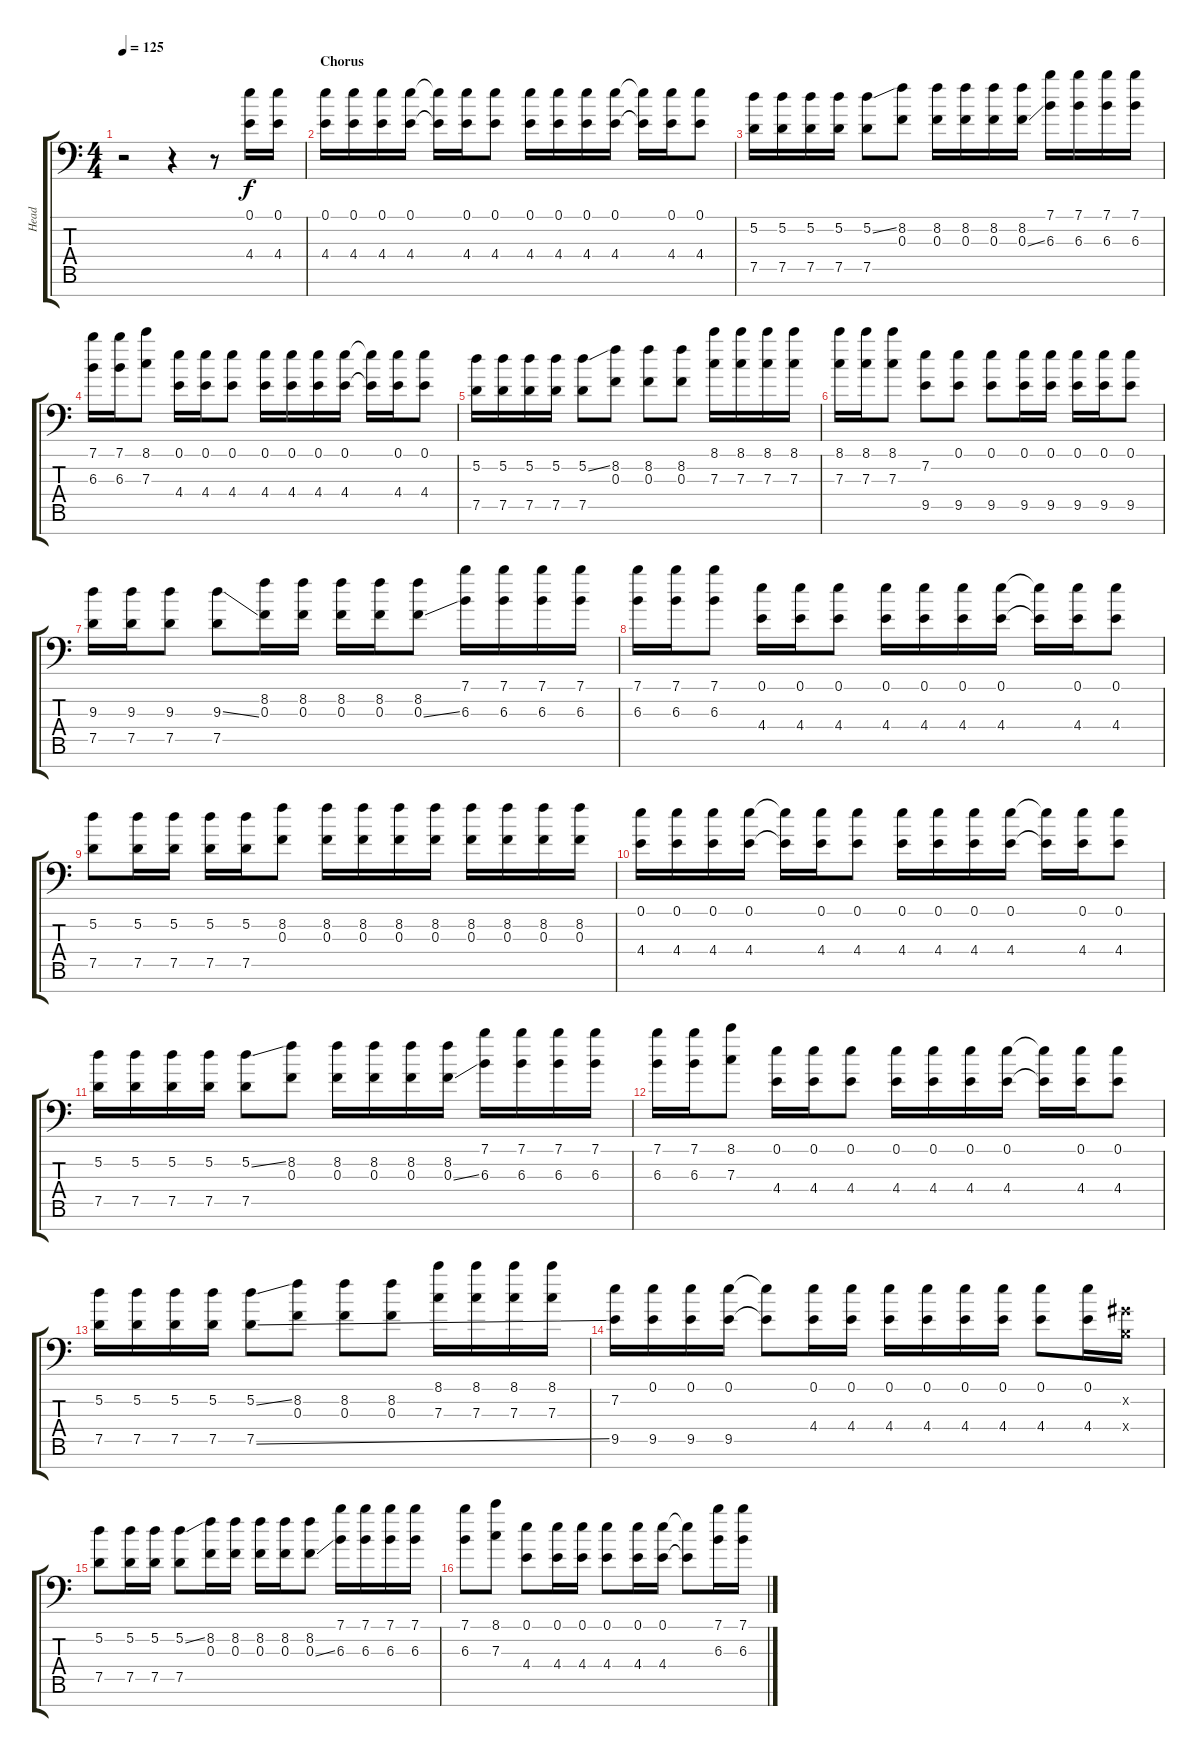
\track ("Head" "Head") {instrument distortionguitar}
\staff {score tabs}
\tuning (E4 A3 F3 C3 G2 D2 A1) {hide}
\ts (4 4)
\tempo 125
\clef f4
\ks c
r.2{dy f balance 16} r.4 r.8 (0.1 4.4).16 (0.1 4.4).16 |
\section ("" "Chorus")
(0.1 4.4).16 (0.1 4.4).16 (0.1 4.4).16 (0.1 4.4).16 (0.1{t} 4.4{t}).16 (0.1 4.4).16 (0.1 4.4).8 (0.1 4.4).16 (0.1 4.4).16 (0.1 4.4).16 (0.1 4.4).16 (0.1{t} 4.4{t}).16 (0.1 4.4).16 (0.1 4.4).8 |
(5.2 7.5).16 (5.2 7.5).16 (5.2 7.5).16 (5.2 7.5).16 (5.2{ss} 7.5).8 (8.2 0.3).8 (8.2 0.3).16 (8.2 0.3).16 (8.2 0.3).16 (8.2 0.3{ss}).16 (7.1 6.3).16 (7.1 6.3).16 (7.1 6.3).16 (7.1 6.3).16 |
(7.1 6.3).16 (7.1 6.3).16 (8.1 7.3).8 (0.1 4.4).16 (0.1 4.4).16 (0.1 4.4).8 (0.1 4.4).16 (0.1 4.4).16 (0.1 4.4).16 (0.1 4.4).16 (0.1{t} 4.4{t}).16 (0.1 4.4).16 (0.1 4.4).8 |
(5.2 7.5).16 (5.2 7.5).16 (5.2 7.5).16 (5.2 7.5).16 (5.2{ss} 7.5).8 (8.2 0.3).8 (8.2 0.3).8 (8.2 0.3).8 (8.1 7.3).16 (8.1 7.3).16 (8.1 7.3).16 (8.1 7.3).16 |
(8.1 7.3).16 (8.1 7.3).16 (8.1 7.3).8 (7.2 9.5).8 (0.1 9.5).8 (0.1 9.5).8 (0.1 9.5).16 (0.1 9.5).16 (0.1 9.5).16 (0.1 9.5).16 (0.1 9.5).8 |
(9.3 7.5).16 (9.3 7.5).16 (9.3 7.5).8 (9.3{ss} 7.5).8 (8.2 0.3).16 (8.2 0.3).16 (8.2 0.3).16 (8.2 0.3).16 (8.2 0.3{ss}).8 (7.1 6.3).16 (7.1 6.3).16 (7.1 6.3).16 (7.1 6.3).16 |
(7.1 6.3).16 (7.1 6.3).16 (7.1 6.3).8 (0.1 4.4).16 (0.1 4.4).16 (0.1 4.4).8 (0.1 4.4).16 (0.1 4.4).16 (0.1 4.4).16 (0.1 4.4).16 (0.1{t} 4.4{t}).16 (0.1 4.4).16 (0.1 4.4).8 |
(5.2 7.5).8 (5.2 7.5).16 (5.2 7.5).16 (5.2 7.5).16 (5.2 7.5).16 (8.2 0.3).8 (8.2 0.3).16 (8.2 0.3).16 (8.2 0.3).16 (8.2 0.3).16 (8.2 0.3).16 (8.2 0.3).16 (8.2 0.3).16 (8.2 0.3).16 |
(0.1 4.4).16 (0.1 4.4).16 (0.1 4.4).16 (0.1 4.4).16 (0.1{t} 4.4{t}).16 (0.1 4.4).16 (0.1 4.4).8 (0.1 4.4).16 (0.1 4.4).16 (0.1 4.4).16 (0.1 4.4).16 (0.1{t} 4.4{t}).16 (0.1 4.4).16 (0.1 4.4).8 |
(5.2 7.5).16 (5.2 7.5).16 (5.2 7.5).16 (5.2 7.5).16 (5.2{ss} 7.5).8 (8.2 0.3).8 (8.2 0.3).16 (8.2 0.3).16 (8.2 0.3).16 (8.2 0.3{ss}).16 (7.1 6.3).16 (7.1 6.3).16 (7.1 6.3).16 (7.1 6.3).16 |
(7.1 6.3).16 (7.1 6.3).16 (8.1 7.3).8 (0.1 4.4).16 (0.1 4.4).16 (0.1 4.4).8 (0.1 4.4).16 (0.1 4.4).16 (0.1 4.4).16 (0.1 4.4).16 (0.1{t} 4.4{t}).16 (0.1 4.4).16 (0.1 4.4).8 |
(5.2 7.5).16 (5.2 7.5).16 (5.2 7.5).16 (5.2 7.5).16 (5.2{ss} 7.5{ss}).8 (8.2 0.3).8 (8.2 0.3).8 (8.2 0.3).8 (8.1 7.3).16 (8.1 7.3).16 (8.1 7.3).16 (8.1 7.3).16 |
(7.2 9.5).16 (0.1 9.5).16 (0.1 9.5).16 (0.1 9.5).16 (0.1{t} 9.5{t}).8 (0.1 4.4).16 (0.1 4.4).16 (0.1 4.4).16 (0.1 4.4).16 (0.1 4.4).16 (0.1 4.4).16 (0.1 4.4).8 (0.1 4.4).16 (-1.2{x} -1.4{x}).16 |
(5.2 7.5).8 (5.2 7.5).16 (5.2 7.5).16 (5.2{ss} 7.5).8 (8.2 0.3).16 (8.2 0.3).16 (8.2 0.3).16 (8.2 0.3).16 (8.2 0.3{ss}).8 (7.1 6.3).16 (7.1 6.3).16 (7.1 6.3).16 (7.1 6.3).16 |
(7.1 6.3).8 (8.1 7.3).8 (0.1 4.4).8 (0.1 4.4).16 (0.1 4.4).16 (0.1 4.4).8 (0.1 4.4).16 (0.1 4.4).16 (0.1{t} 4.4{t}).8 (7.1 6.3).16 (7.1 6.3).16
